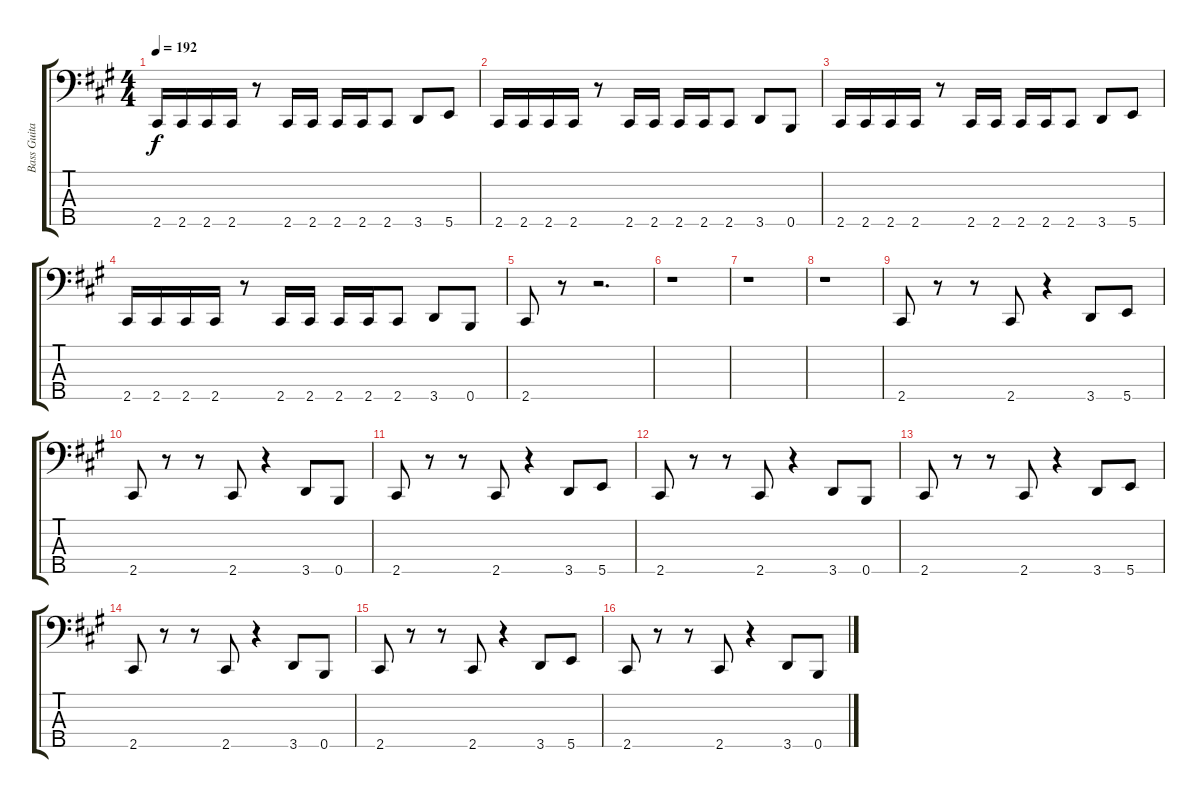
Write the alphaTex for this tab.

\track ("Bass Guitar" "Bass Guita") {instrument electricbasspick}
\staff {score tabs}
\tuning (Gb2 D2 A1 E1 B0) {hide}
\ts (4 4)
\tempo 192
\clef f4
\ks f#minor
2.5.16{dy f} 2.5.16 2.5.16 2.5.16 r.8 2.5.16 2.5.16 2.5.16 2.5.16 2.5.8 3.5.8 5.5.8 |
2.5.16 2.5.16 2.5.16 2.5.16 r.8 2.5.16 2.5.16 2.5.16 2.5.16 2.5.8 3.5.8 0.5.8 |
2.5.16 2.5.16 2.5.16 2.5.16 r.8 2.5.16 2.5.16 2.5.16 2.5.16 2.5.8 3.5.8 5.5.8 |
2.5.16 2.5.16 2.5.16 2.5.16 r.8 2.5.16 2.5.16 2.5.16 2.5.16 2.5.8 3.5.8 0.5.8 |
2.5.8 r.8 r.2{d} |
r.1 |
r.1 |
r.1 |
2.5.8 r.8 r.8 2.5.8 r.4 3.5.8 5.5.8 |
2.5.8 r.8 r.8 2.5.8 r.4 3.5.8 0.5.8 |
2.5.8 r.8 r.8 2.5.8 r.4 3.5.8 5.5.8 |
2.5.8 r.8 r.8 2.5.8 r.4 3.5.8 0.5.8 |
2.5.8 r.8 r.8 2.5.8 r.4 3.5.8 5.5.8 |
2.5.8 r.8 r.8 2.5.8 r.4 3.5.8 0.5.8 |
2.5.8 r.8 r.8 2.5.8 r.4 3.5.8 5.5.8 |
2.5.8 r.8 r.8 2.5.8 r.4 3.5.8 0.5.8
